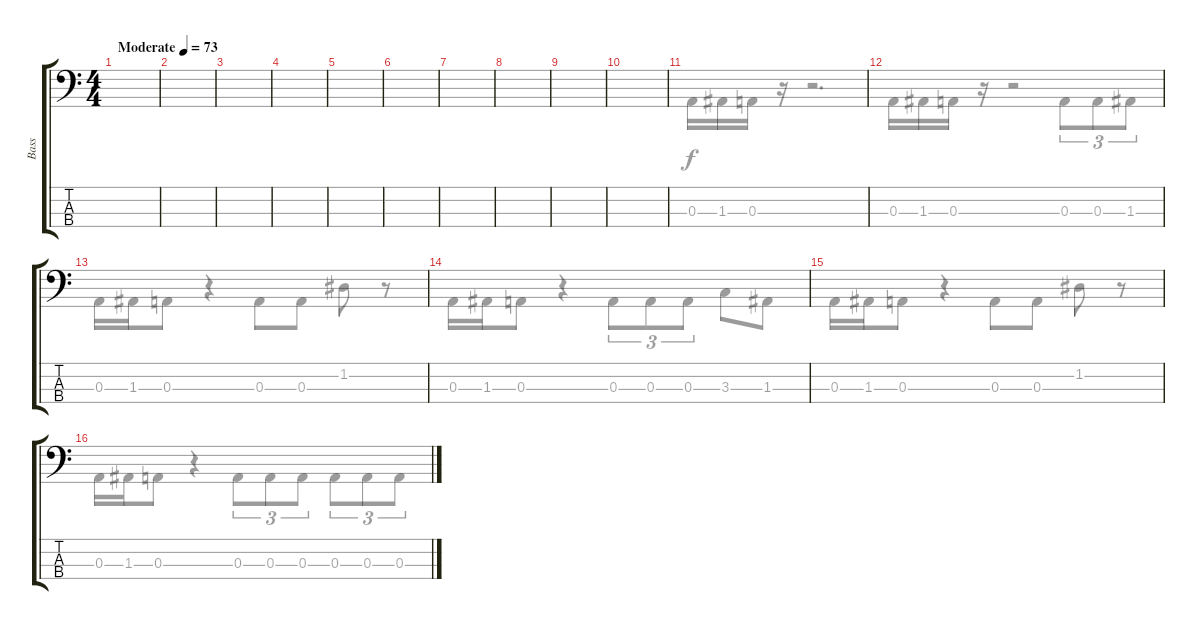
\track ("Bass" "Bass") {instrument electricbassfinger}
\staff {score tabs}
\tuning (G2 D2 A1 E1) {hide}
\voice
\ts (4 4)
\tempo (73 "Moderate")
\clef f4
\ks c
|
|
|
|
|
|
|
|
|
|
|
|
|
|
|
\voice
\clef f4
\ks c
|
|
|
|
|
|
|
|
|
|
0.3.16 1.3.16 0.3.16 r.16 r.2{d} |
0.3.16 1.3.16 0.3.16 r.16 r.2 0.3.8{tu (3 2)} 0.3.8{tu (3 2)} 1.3.8{tu (3 2)} |
0.3.16 1.3.16 0.3.8 r.4 0.3.8 0.3.8 1.2.8 r.8 |
0.3.16 1.3.16 0.3.8 r.4 0.3.8{tu (3 2)} 0.3.8{tu (3 2)} 0.3.8{tu (3 2)} 3.3.8 1.3.8 |
0.3.16 1.3.16 0.3.8 r.4 0.3.8 0.3.8 1.2.8 r.8 |
0.3.16 1.3.16 0.3.8 r.4 0.3.8{tu (3 2)} 0.3.8{tu (3 2)} 0.3.8{tu (3 2)} 0.3.8{tu (3 2)} 0.3.8{tu (3 2)} 0.3.8{tu (3 2)}
